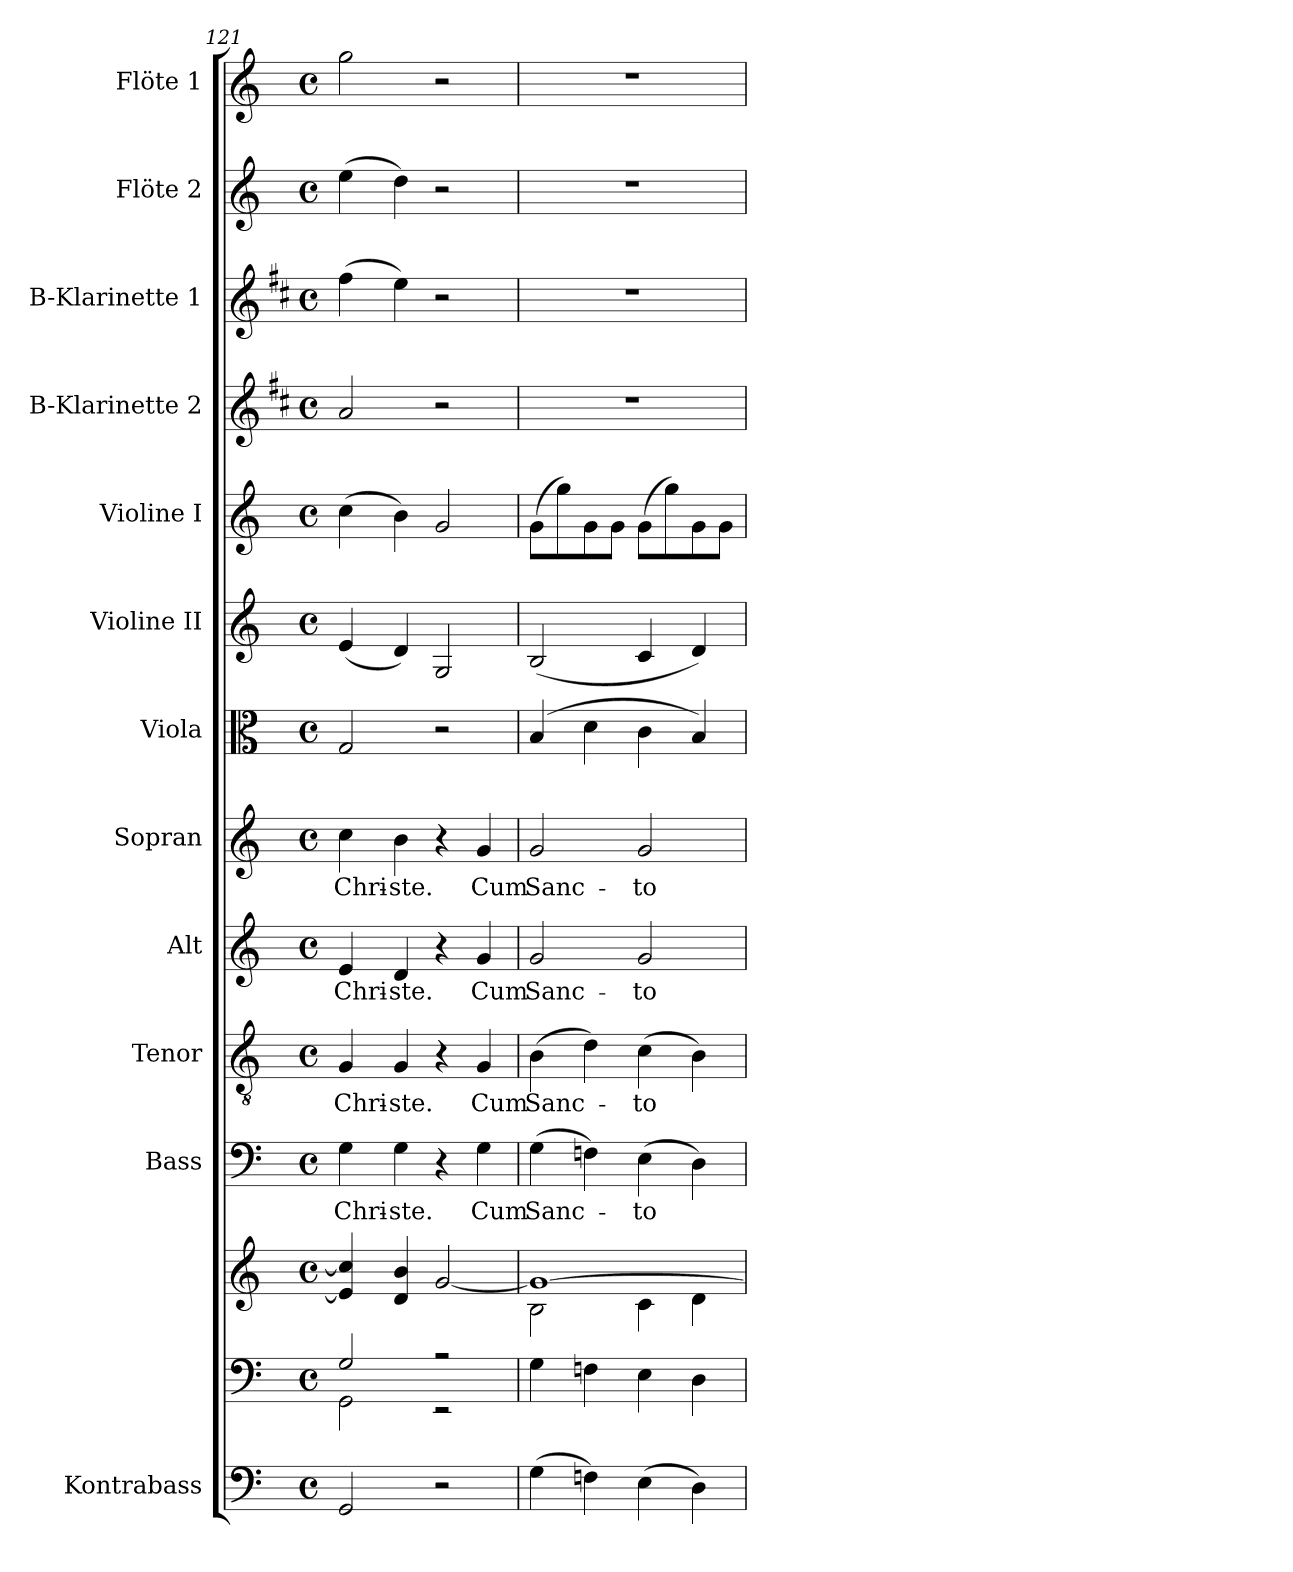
**kern	**kern	**kern	**kern	**text	**kern	**text	**kern	**text	**kern	**text	**kern	**kern	**kern	**kern	**kern	**kern	**kern
*part13	*part12	*part12	*part11	*part11	*part10	*part10	*part9	*part9	*part8	*part8	*part7	*part6	*part5	*part4	*part3	*part2	*part1
*staff14	*staff13	*staff12	*staff11	*staff11	*staff10	*staff10	*staff9	*staff9	*staff8	*staff8	*staff7	*staff6	*staff5	*staff4	*staff3	*staff2	*staff1
*I"Kontrabass	*	*	*I"Bass	*	*I"Tenor	*	*I"Alt	*	*I"Sopran	*	*I"Viola	*I"Violine II	*I"Violine I	*I"B-Klarinette 2	*I"B-Klarinette 1	*I"Flöte 2	*I"Flöte 1
*I'Kb.	*	*	*I'B.	*	*I'T.	*	*I'A.	*	*I'S.	*	*I'Vla.	*I'Vl. II	*I'Vl. I	*I'B Kl. 2	*I'B Kl. 1	*I'Fl. 2	*I'Fl. 1
!!LO:PB:g=z
*clefF4	*clefF4	*clefG2	*clefF4	*	*clefGv2	*	*clefG2	*	*clefG2	*	*clefC3	*clefG2	*clefG2	*clefG2	*clefG2	*clefG2	*clefG2
*ITrd7c12	*	*	*	*	*	*	*	*	*	*	*	*	*	*ITrd1c2	*ITrd1c2	*	*
*k[]	*k[]	*k[]	*k[]	*	*k[]	*	*k[]	*	*k[]	*	*k[]	*k[]	*k[]	*k[]	*k[]	*k[]	*k[]
*C:	*C:	*C:	*C:	*	*C:	*	*C:	*	*C:	*	*C:	*C:	*C:	*C:	*C:	*C:	*C:
*M4/4	*M4/4	*M4/4	*M4/4	*	*M4/4	*	*M4/4	*	*M4/4	*	*M4/4	*M4/4	*M4/4	*M4/4	*M4/4	*M4/4	*M4/4
*met(c)	*met(c)	*met(c)	*met(c)	*	*met(c)	*	*met(c)	*	*met(c)	*	*met(c)	*met(c)	*met(c)	*met(c)	*met(c)	*met(c)	*met(c)
=121	=121	=121	=121	=121	=121	=121	=121	=121	=121	=121	=121	=121	=121	=121	=121	=121	=121
*	*^	*	*	*	*	*	*	*	*	*	*	*	*	*	*	*	*
!	!	!	!	!	!LO:LY:b	!	!LO:LY:b	!	!LO:LY:b	!	!LO:LY:b	!	!	!	!	!	!	!
2GGG/	2G/	2GG\	4e/] 4cc/]	4G\	Chri-	4G/	Chri-	4e/	Chri-	4cc\	Chri-	2G/	(<4e/	(>4cc\	2g/	(>4ee\	(>4ee\	2gg\
!	!	!	!	!	!LO:LY:b	!	!LO:LY:b	!	!LO:LY:b	!	!LO:LY:b	!	!	!	!	!	!	!
.	.	.	4d/ 4b/	4G\	-ste.	4G/	-ste.	4d/	-ste.	4b\	-ste.	.	4d/)	4b\)	.	4dd\)	4dd\)	.
2r	2r	2r	[2g/	4r	.	4r	.	4r	.	4r	.	2r	2G/	2g/	2r	2r	2r	2r
!	!	!	!	!	!LO:LY:b	!	!LO:LY:b	!	!LO:LY:b	!	!LO:LY:b	!	!	!	!	!	!	!
.	.	.	.	4G\	Cum	4G/	Cum	4g/	Cum	4g/	Cum	.	.	.	.	.	.	.
*	*v	*v	*	*	*	*	*	*	*	*	*	*	*	*	*	*	*	*
=122	=122	=122	=122	=122	=122	=122	=122	=122	=122	=122	=122	=122	=122	=122	=122	=122	=122
*	*	*^	*	*	*	*	*	*	*	*	*	*	*	*	*	*	*
!	!	!	!	!	!LO:LY:b	!	!LO:LY:b	!	!LO:LY:b	!	!LO:LY:b	!	!	!	!	!	!	!
(>4GG\	4G\	1g_	2B\	(>4G\	Sanc-	(>4B\	Sanc-	2g/	Sanc-	2g/	Sanc-	(4B/	(<2B/	(>8g\L	1r	1r	1r	1r
.	.	.	.	.	.	.	.	.	.	.	.	.	.	8gg\)	.	.	.	.
4FFn\)	4Fn\	.	.	4Fn\)	.	4d\)	.	.	.	.	.	4d\	.	8g\	.	.	.	.
.	.	.	.	.	.	.	.	.	.	.	.	.	.	8g\J	.	.	.	.
!	!	!	!	!	!LO:LY:b	!	!LO:LY:b	!	!LO:LY:b	!	!LO:LY:b	!	!	!	!	!	!	!
(>4EE\	4E\	.	4c\	(>4E\	-to	(>4c\	-to	2g/	-to	2g/	-to	4c\	4c/	(>8g\L	.	.	.	.
.	.	.	.	.	.	.	.	.	.	.	.	.	.	8gg\)	.	.	.	.
4DD\)	4D\	.	4d\	4D\)	.	4B\)	.	.	.	.	.	4B/)	4d/)	8g\	.	.	.	.
.	.	.	.	.	.	.	.	.	.	.	.	.	.	8g\J	.	.	.	.
*	*	*v	*v	*	*	*	*	*	*	*	*	*	*	*	*	*	*	*
=	=	=	=	=	=	=	=	=	=	=	=	=	=	=	=	=	=
*-	*-	*-	*-	*-	*-	*-	*-	*-	*-	*-	*-	*-	*-	*-	*-	*-	*-
